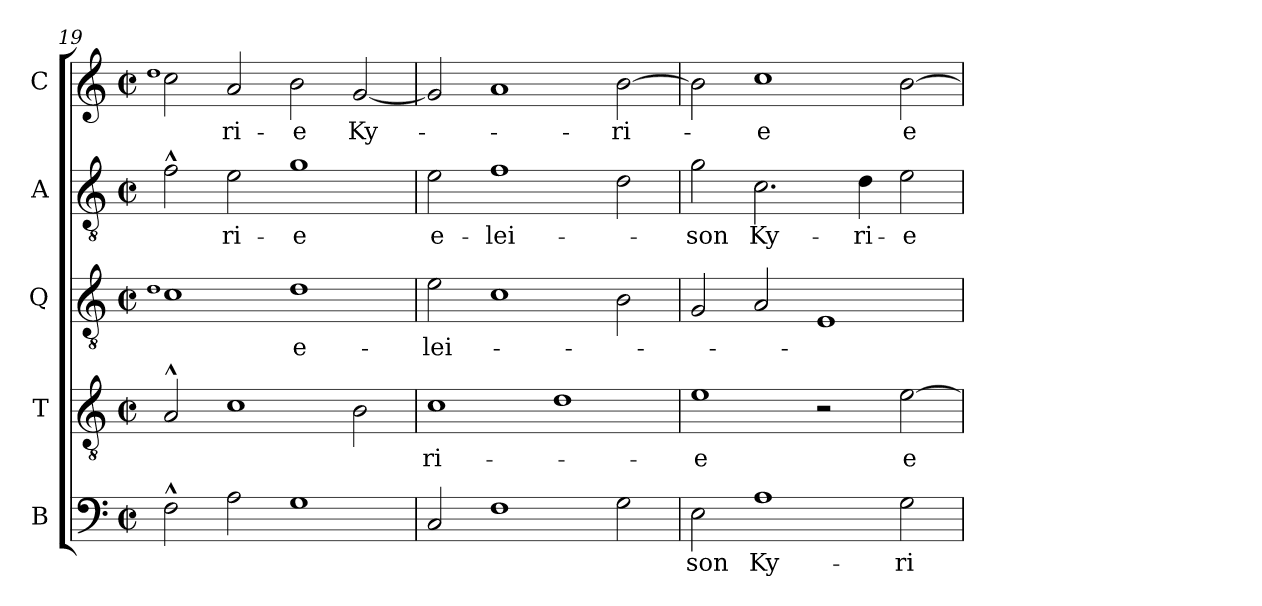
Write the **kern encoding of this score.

**kern	**text	**kern	**text	**kern	**text	**kern	**text	**kern	**text
*part5	*part5	*part4	*part4	*part3	*part3	*part2	*part2	*part1	*part1
*staff5	*staff5	*staff4	*staff4	*staff3	*staff3	*staff2	*staff2	*staff1	*staff1
*I"B	*	*I"T	*	*I"Q	*	*I"A	*	*I"C	*
*I'B	*	*I'T	*	*I'Q	*	*I'A	*	*I'C	*
!!LO:PB:g=z
*clefF4	*	*clefGv2	*	*clefGv2	*	*clefGv2	*	*clefG2	*
*M2/2	*	*M2/2	*	*M2/2	*	*M2/2	*	*M2/2	*
*met(c|)	*	*met(c|)	*	*met(c|)	*	*met(c|)	*	*met(c|)	*
=19	=19	=19	=19	=19	=19	=19	=19	=19	=19
.	.	.	.	1qd/	.	.	.	1qdd/	.
2F^^>\	.	2A^^</	.	1c	.	2f^^>\	.	2cc\	.
!	!	!	!	!	!	!	!LO:LY:b:cj	!	!LO:LY:b:cj
2A\	.	1c	.	.	.	2e\	-ri-	2a/	-ri-
!	!	!	!	!	!LO:LY:b:rj	!	!LO:LY:b:rj	!	!LO:LY:b:cj
1G	.	.	.	1d	e-	1g	-e	2b\	-e
!	!	!	!	!	!	!	!	!	!LO:LY:b:cj
.	.	2B\	.	.	.	.	.	[<2g/	Ky-
=20	=20	=20	=20	=20	=20	=20	=20	=20	=20
!	!	!	!LO:LY:b:cj	!	!LO:LY:b:cj	!	!LO:LY:b:cj	!	!
2C/	.	1c	-ri-	2e\	-lei-	2e\	e-	2g/]	.
!	!	!	!	!	!	!	!LO:LY:b:cj	!	!
1F	.	.	.	1c	.	1f	-lei-	1a	.
.	.	1d	.	.	.	.	.	.	.
!	!	!	!	!	!	!	!	!	!LO:LY:b:cj
2G\	.	.	.	2B\	.	2d\	.	[>2b\	-ri-
=21	=21	=21	=21	=21	=21	=21	=21	=21	=21
!	!LO:LY:b:cj	!	!LO:LY:b:rj	!	!	!	!LO:LY:b:cj	!	!
2E\	-son	1e	-e	2G/	.	2g\	-son	2b\]	.
!	!LO:LY:b:cj	!	!	!	!	!	!LO:LY:b:cj	!	!LO:LY:b:rj
1A	Ky-	.	.	2A/	.	2.c\	Ky-	1cc	-e
.	.	2r	.	1E	.	.	.	.	.
!	!	!	!	!	!	!	!LO:LY:b:cj	!	!
.	.	.	.	.	.	4d\	-ri-	.	.
!	!LO:LY:b:cj	!	!LO:LY:b:cj	!	!	!	!LO:LY:b:cj	!	!LO:LY:b:cj
2G\	-ri-	[>2e\	e-	.	.	2e\	-e	[>2b\	e-
=	=	=	=	=	=	=	=	=	=
*-	*-	*-	*-	*-	*-	*-	*-	*-	*-
